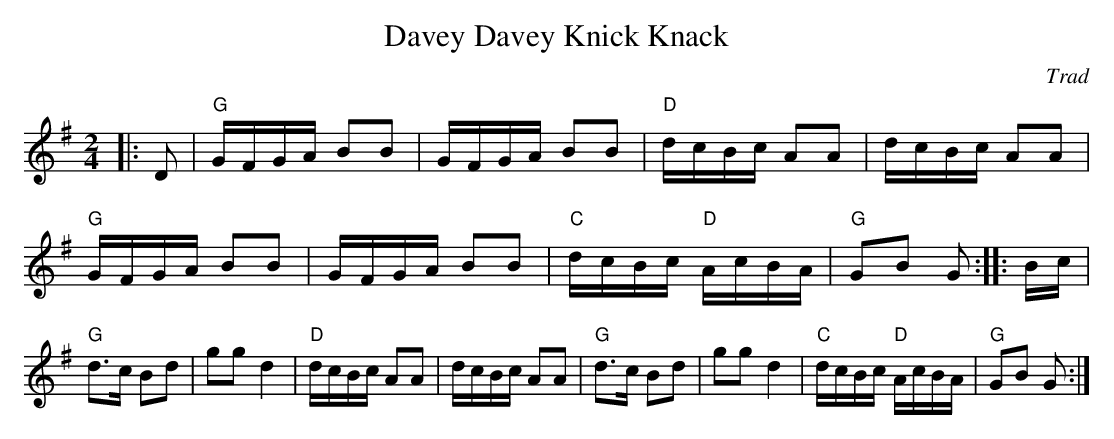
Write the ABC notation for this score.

X:1
T:Davey Davey Knick Knack
C:Trad
M:2/4
L:1/16
E:12
K:G
|:D2|"G"GFGA B2B2|GFGA B2B2|"D"dcBc A2A2|dcBc A2A2|\
"G"GFGA B2B2|GFGA B2B2|"C"dcBc "D"AcBA|"G"G2B2 G2::Bc|"G"d3c B2d2|\
g2g2 d4|"D"dcBc A2A2|dcBc A2A2|"G"d3c B2d2|g2g2 d4|\
"C"dcBc "D"AcBA|"G"G2B2 G2:|**
